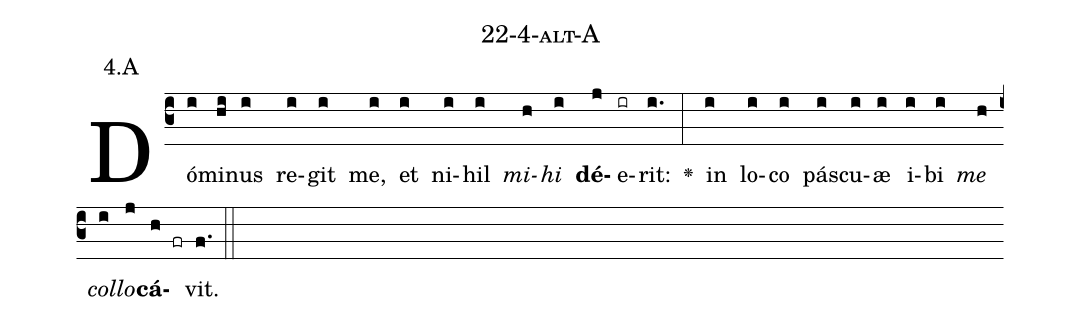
name: 22-4-alt-A;
annotation: 4.A;
%%
(c3)Dó(i)mi(hi)nus(i) re(i)git(i) me,(i) et(i) ni(i)hil(i) <i>mi</i>(h)<i>hi</i>(i) <b>dé</b>(j)e(ir)rit:(i.) <v>\greheightstar</v>(:) in(i) lo(i)co(i) pás(i)cu(i)æ(i) i(i)bi(i) <i>me</i>(h) <i>col</i>(i)<i>lo</i>(j)<b>cá</b>(h fr)vit.(f.) (::)


%E(i) u(h) o(i) u(j) a(h) e.(f.) (::)
